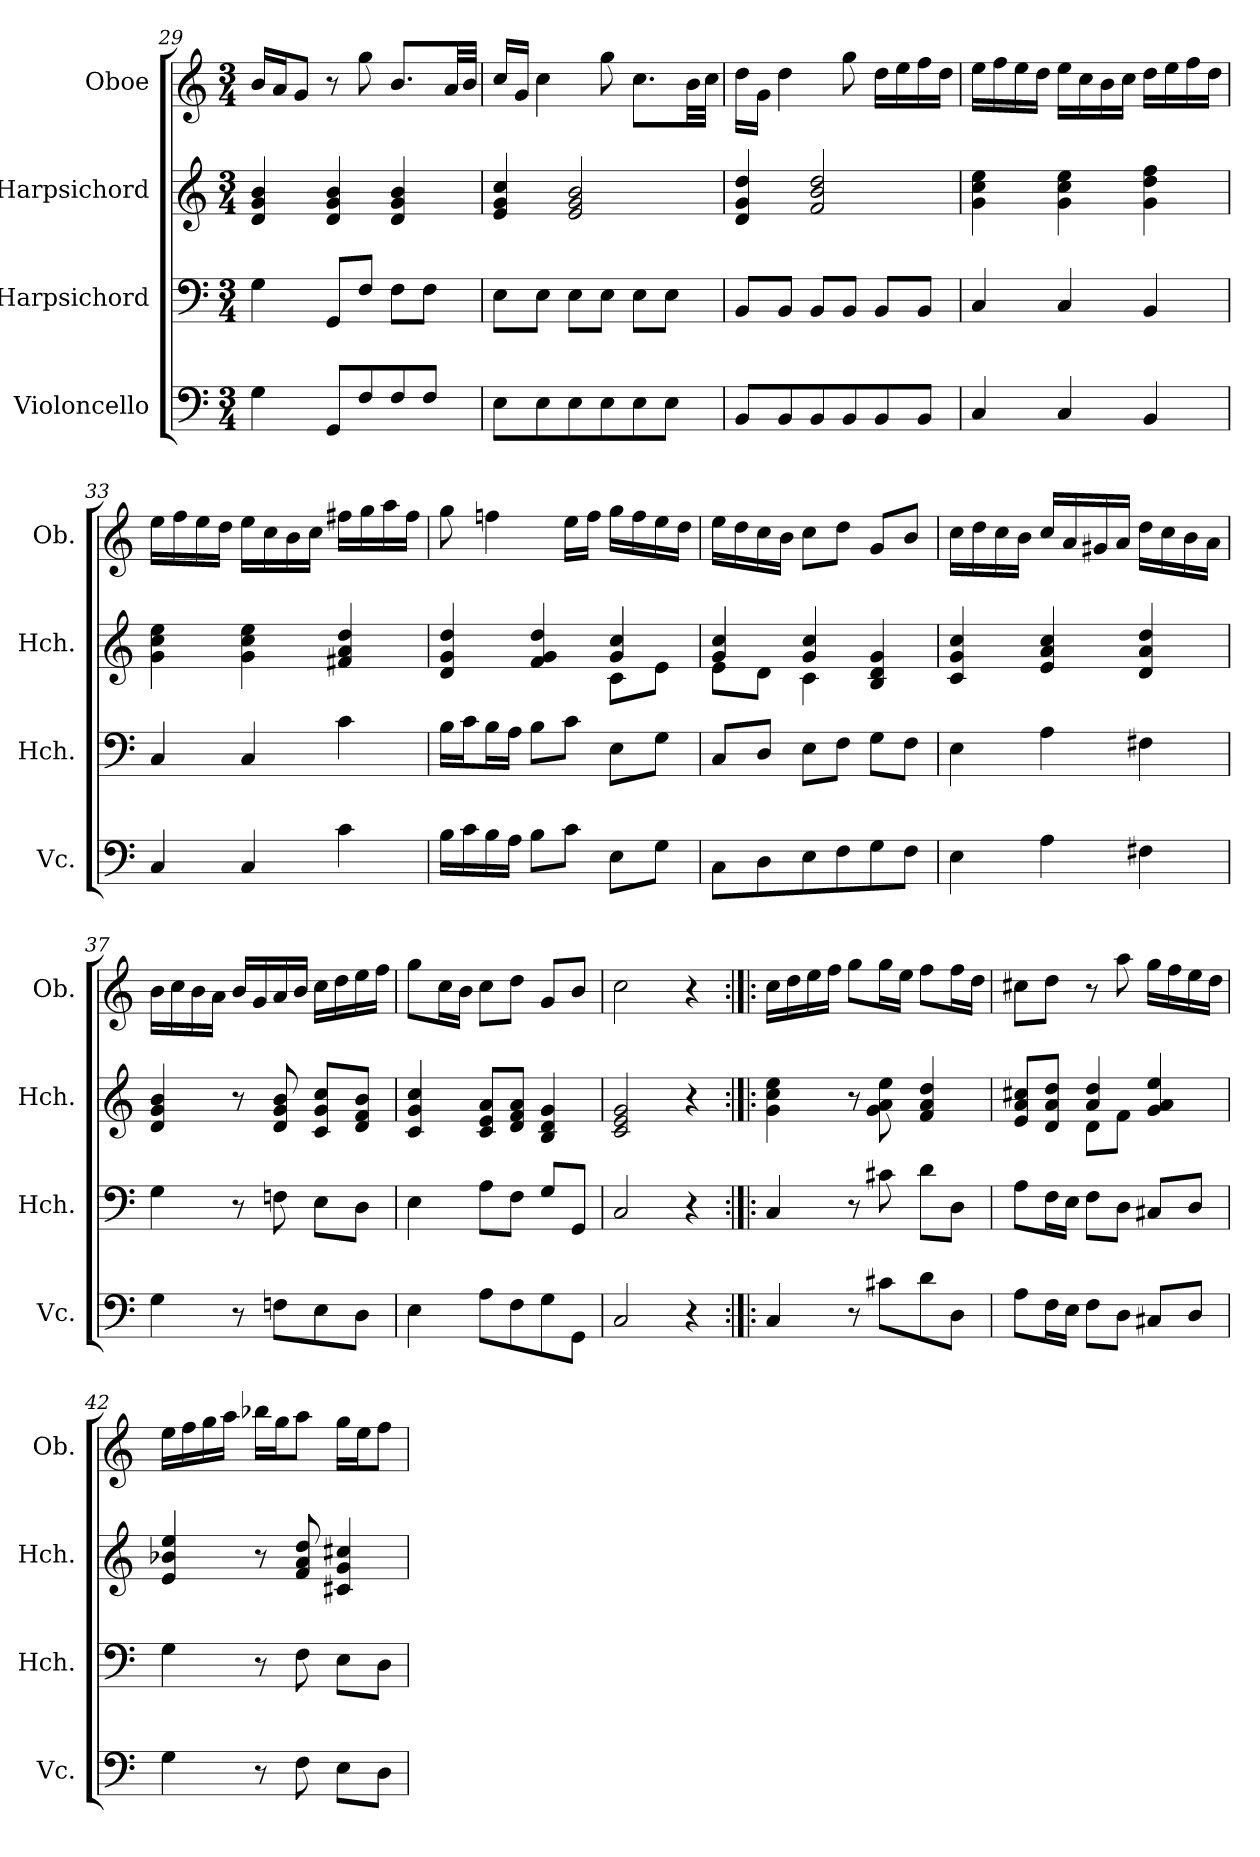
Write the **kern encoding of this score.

**kern	**kern	**kern	**kern
*part4	*part3	*part2	*part1
*staff4	*staff3	*staff2	*staff1
*I"Violoncello	*I"Harpsichord	*I"Harpsichord	*I"Oboe
*I'Vc.	*I'Hch.	*I'Hch.	*I'Ob.
!!LO:LB:g=z
*clefF4	*clefF4	*clefG2	*clefG2
*k[]	*k[]	*k[]	*k[]
*M3/4	*M3/4	*M3/4	*M3/4
=29	=29	=29	=29
4G\	4G\	4d/ 4g/ 4b/	16b/LL
.	.	.	16a/J
.	.	.	8g/J
8GG/L	8GG/L	4d/ 4g/ 4b/	8r
8F/	8F/J	.	8gg\
8F/	8F\L	4d/ 4g/ 4b/	8.b/L
8F/J	8F\J	.	.
.	.	.	32a/LL
.	.	.	32b/JJJ
=30	=30	=30	=30
8E\L	8E\L	4e/ 4g/ 4cc/	16cc/LL
.	.	.	16g/JJ
8E\	8E\J	.	4cc\
8E\	8E\L	2e/ 2g/ 2b/	.
8E\	8E\J	.	8gg\
8E\	8E\L	.	8.cc\L
8E\J	8E\J	.	.
.	.	.	32b\LL
.	.	.	32cc\JJJ
=31	=31	=31	=31
8BB/L	8BB/L	4d/ 4g/ 4dd/	16dd\LL
.	.	.	16g\JJ
8BB/	8BB/J	.	4dd\
8BB/	8BB/L	2f/ 2b/ 2dd/	.
8BB/	8BB/J	.	8gg\
8BB/	8BB/L	.	16dd\LL
.	.	.	16ee\
8BB/J	8BB/J	.	16ff\
.	.	.	16dd\JJ
=32	=32	=32	=32
4C/	4C/	4g\ 4cc\ 4ee\	16ee\LL
.	.	.	16ff\
.	.	.	16ee\
.	.	.	16dd\JJ
4C/	4C/	4g\ 4cc\ 4ee\	16ee\LL
.	.	.	16cc\
.	.	.	16b\
.	.	.	16cc\JJ
4BB/	4BB/	4g\ 4dd\ 4ff\	16dd\LL
.	.	.	16ee\
.	.	.	16ff\
.	.	.	16dd\JJ
!!LO:LB:g=z
=33	=33	=33	=33
4C/	4C/	4g\ 4cc\ 4ee\	16ee\LL
.	.	.	16ff\
.	.	.	16ee\
.	.	.	16dd\JJ
4C/	4C/	4g\ 4cc\ 4ee\	16ee\LL
.	.	.	16cc\
.	.	.	16b\
.	.	.	16cc\JJ
4c\	4c\	4f#X/ 4a/ 4dd/	16ff#X\LL
.	.	.	16gg\
.	.	.	16aa\
.	.	.	16ff#\JJ
=34	=34	=34	=34
*	*	*^	*
16B\LL	16B\LL	4d/ 4g/ 4dd/	2ryy	8gg\
16c\	16c\J	.	.	.
16B\	16B\L	.	.	4ffn\
16A\JJ	16A\JJ	.	.	.
8B\L	8B\L	4f/ 4g/ 4dd/	.	.
8c\J	8c\J	.	.	16ee\LL
.	.	.	.	16ff\JJ
8E\L	8E\L	4g/ 4cc/	8c\L	16gg\LL
.	.	.	.	16ff\
8G\J	8G\J	.	8e\J	16ee\
.	.	.	.	16dd\JJ
=35	=35	=35	=35	=35
8C\L	8C/L	4g/ 4cc/	8e\L	16ee\LL
.	.	.	.	16dd\
8D\	8D/J	.	8d\J	16cc\
.	.	.	.	16b\JJ
8E\	8E\L	4g/ 4cc/	4c\	8cc\L
8F\	8F\J	.	.	8dd\J
8G\	8G\L	4B/ 4d/ 4g/	4ryy	8g/L
8F\J	8F\J	.	.	8b/J
*	*	*v	*v	*
!!LO:PB:g=z
=36	=36	=36	=36
4E\	4E\	4c/ 4g/ 4cc/	16cc\LL
.	.	.	16dd\
.	.	.	16cc\
.	.	.	16b\JJ
4A\	4A\	4e/ 4a/ 4cc/	16cc/LL
.	.	.	16a/
.	.	.	16g#X/
.	.	.	16a/JJ
4F#X\	4F#X\	4d/ 4a/ 4dd/	16dd\LL
.	.	.	16cc\
.	.	.	16b\
.	.	.	16a\JJ
=37	=37	=37	=37
4G\	4G\	4d/ 4g/ 4b/	16b\LL
.	.	.	16cc\
.	.	.	16b\
.	.	.	16a\JJ
8r	8r	8r	16b/LL
.	.	.	16g/
8Fn\L	8Fn\	8d/ 8g/ 8b/	16a/
.	.	.	16b/JJ
8E\	8E\L	8c/ 8g/ 8cc/L	16cc\LL
.	.	.	16dd\
8D\J	8D\J	8d/ 8f/ 8b/J	16ee\
.	.	.	16ff\JJ
=38	=38	=38	=38
4E\	4E\	4c/ 4g/ 4cc/	8gg\L
.	.	.	16cc\L
.	.	.	16b\JJ
8A\L	8A\L	8c/ 8e/ 8a/L	8cc\L
8F\	8F\J	8d/ 8f/ 8a/J	8dd\J
8G\	8G/L	4B/ 4d/ 4g/	8g/L
8GG\J	8GG/J	.	8b/J
=39	=39	=39	=39
2C/	2C/	2c/ 2e/ 2g/	2cc\
4r	4r	4r	4r
!!LO:LB:g=z
=40:|!|:	=40:|!|:	=40:|!|:	=40:|!|:
4C/	4C/	4g\ 4cc\ 4ee\	16cc\LL
.	.	.	16dd\
.	.	.	16ee\
.	.	.	16ff\JJ
8r	8r	8r	8gg\L
8c#X\L	8c#X\	8g\ 8a\ 8ee\	16gg\L
.	.	.	16ee\JJ
8d\	8d\L	4f/ 4a/ 4dd/	8ff\L
8D\J	8D\J	.	16ff\L
.	.	.	16dd\JJ
=41	=41	=41	=41
*	*	*^	*
8A\L	8A\L	8e/ 8a/ 8cc#X/L	4ryy	8cc#X\L
16F\L	16F\L	8d/ 8a/ 8dd/J	.	8dd\J
16E\JJ	16E\JJ	.	.	.
8F\L	8F\L	4a/ 4dd/	8d\L	8r
8D\J	8D\J	.	8f\J	8aa\
8C#X/L	8C#X/L	4g/ 4a/ 4ee/	4ryy	16gg\LL
.	.	.	.	16ff\
8D/J	8D/J	.	.	16ee\
.	.	.	.	16dd\JJ
*	*	*v	*v	*
=42	=42	=42	=42
4G\	4G\	4e/ 4b-X/ 4ee/	16ee\LL
.	.	.	16ff\
.	.	.	16gg\
.	.	.	16aa\JJ
8r	8r	8r	16bb-X\LL
.	.	.	16gg\J
8F\	8F\	8f/ 8a/ 8dd/	8aa\J
8E\L	8E\L	4c#X/ 4g/ 4cc#X/	16gg\LL
.	.	.	16ee\J
8D\J	8D\J	.	8ff\J
=	=	=	=
*-	*-	*-	*-
